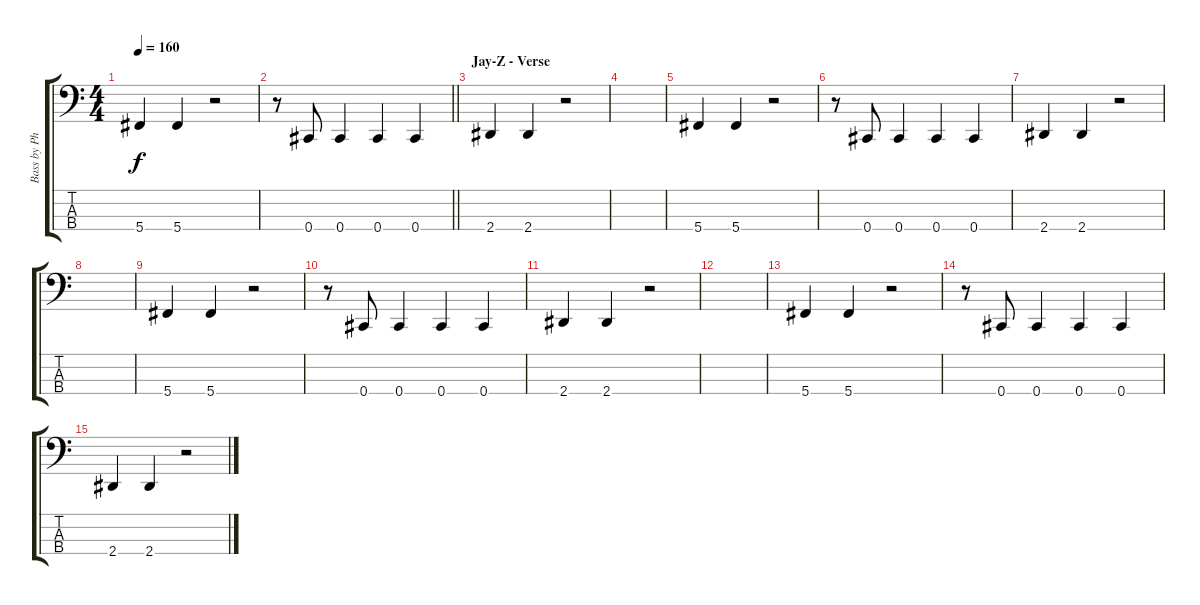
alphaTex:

\track ("Bass by Phoenix" "Bass by Ph") {instrument electricbasspick}
\staff {score tabs}
\tuning (Gb2 Db2 Ab1 Db1) {hide}
\ts (4 4)
\tempo 160
\clef f4
\ks c
5.4.4{dy f} 5.4.4 r.2 |
\barLineRight lightlight
r.8 0.4.8 0.4.4 0.4.4 0.4.4 |
\section ("" "Jay-Z - Verse")
2.4.4 2.4.4 r.2 |
|
5.4.4 5.4.4 r.2 |
r.8 0.4.8 0.4.4 0.4.4 0.4.4 |
2.4.4 2.4.4 r.2 |
|
5.4.4 5.4.4 r.2 |
r.8 0.4.8 0.4.4 0.4.4 0.4.4 |
2.4.4 2.4.4 r.2 |
|
5.4.4 5.4.4 r.2 |
r.8 0.4.8 0.4.4 0.4.4 0.4.4 |
2.4.4 2.4.4 r.2
